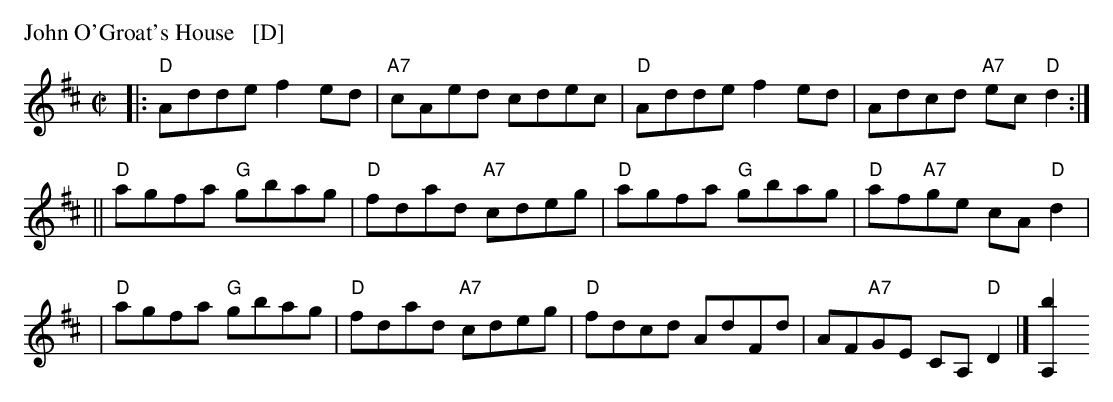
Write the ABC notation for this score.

X:1
P: John O'Groat's House   [D]
M: C|
L: 1/8
K: D
|: "D"Adde f2ed | "A7"cAed cdec | "D"Adde f2ed | Adcd "A7"ec"D"d2 :|
|| "D"agfa "G"gbag | "D"fdad "A7"cdeg | "D"agfa "G"gbag | "D"af"A7"ge cA"D"d2 |
|  "D"agfa "G"gbag | "D"fdad "A7"cdeg | "D"fdcd AdFd | AF"A7"GE CA,"D"D2 |][b2A,2]
